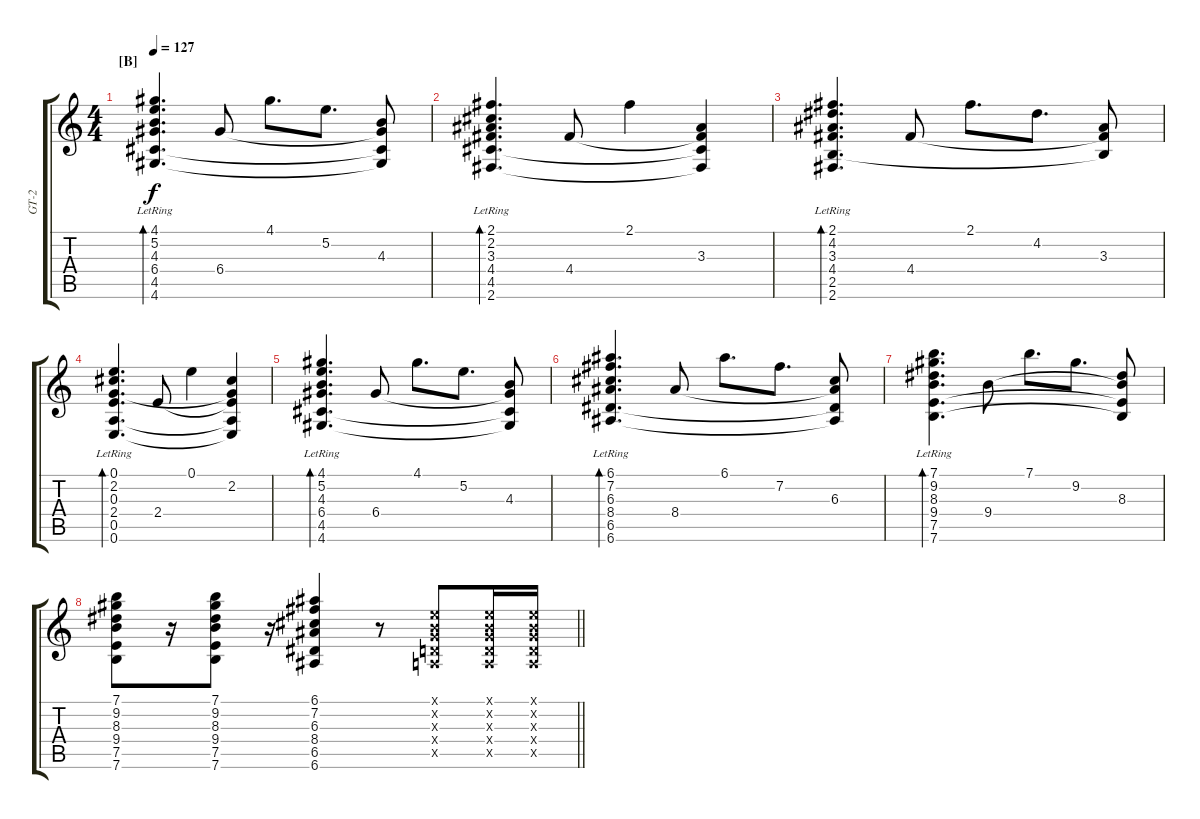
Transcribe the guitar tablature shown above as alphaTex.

\track ("GT-2" "GT-2") {instrument acousticguitarsteel}
\staff {score tabs}
\tuning (E4 B3 G3 D3 A2 E2) {hide}
\ts (4 4)
\section ("" "[B]")
\tempo 127
\clef g2
\ks c
(4.1 5.2{lr} 4.3{lr} 6.4{lr} 4.5{lr} 4.6{lr}).4{d bd 120 dy f} 6.4.8 4.1.8{d} 5.2.8{d} (4.3 6.4{t} 4.5{t} 4.6{t}).8 |
(2.1{lr} 2.2{lr} 3.3{lr} 4.4{lr} 4.5{lr} 2.6{lr}).4{d bd 60} 4.4.8 2.1.4 (3.3 4.4{t} 4.5{t} 2.6{t}).4 |
(2.1{lr} 4.2{lr} 3.3{lr} 4.4{lr} 2.5{lr} 2.6{lr}).4{d bd 60} 4.4.8 2.1.8{d} 4.2.8{d} (3.3 4.4{t} 2.5{t}).8 |
(0.1{lr} 2.2{lr} 0.3{lr} 2.4{lr} 0.5{lr} 0.6{lr}).4{d bd 60} 2.4.8 0.1.4 (2.2 0.3{t} 2.4{t} 0.5{t} 0.6{t}).4 |
(4.1{lr} 5.2{lr} 4.3{lr} 6.4{lr} 4.5{lr} 4.6{lr}).4{d bd 60} 6.4.8 4.1.8{d} 5.2.8{d} (4.3 6.4{t} 4.5{t} 4.6{t}).8 |
(6.1{lr} 7.2{lr} 6.3{lr} 8.4{lr} 6.5{lr} 6.6{lr}).4{d bd 60} 8.4.8 6.1.8{d} 7.2.8{d} (6.3 8.4{t} 6.5{t} 6.6{t}).8 |
(7.1{lr} 9.2{lr} 8.3{lr} 9.4{lr} 7.5{lr} 7.6{lr}).4{d bd 60} 9.4.8 7.1.8{d} 9.2.8{d} (8.3 9.4{t} 7.5{t} 7.6{t}).8 |
\barLineRight lightlight
(7.1 9.2 8.3 9.4 7.5 7.6).8 r.16 (7.1 9.2 8.3 9.4 7.5 7.6).8 r.16 (6.1 7.2 6.3 8.4 6.5 6.6).4 r.8 (0.1{x} 0.2{x} 0.3{x} 0.4{x} 0.5{x}).8 (0.1{x} 0.2{x} 0.3{x} 0.4{x} 0.5{x}).16 (0.1{x} 0.2{x} 0.3{x} 0.4{x} 0.5{x}).16
